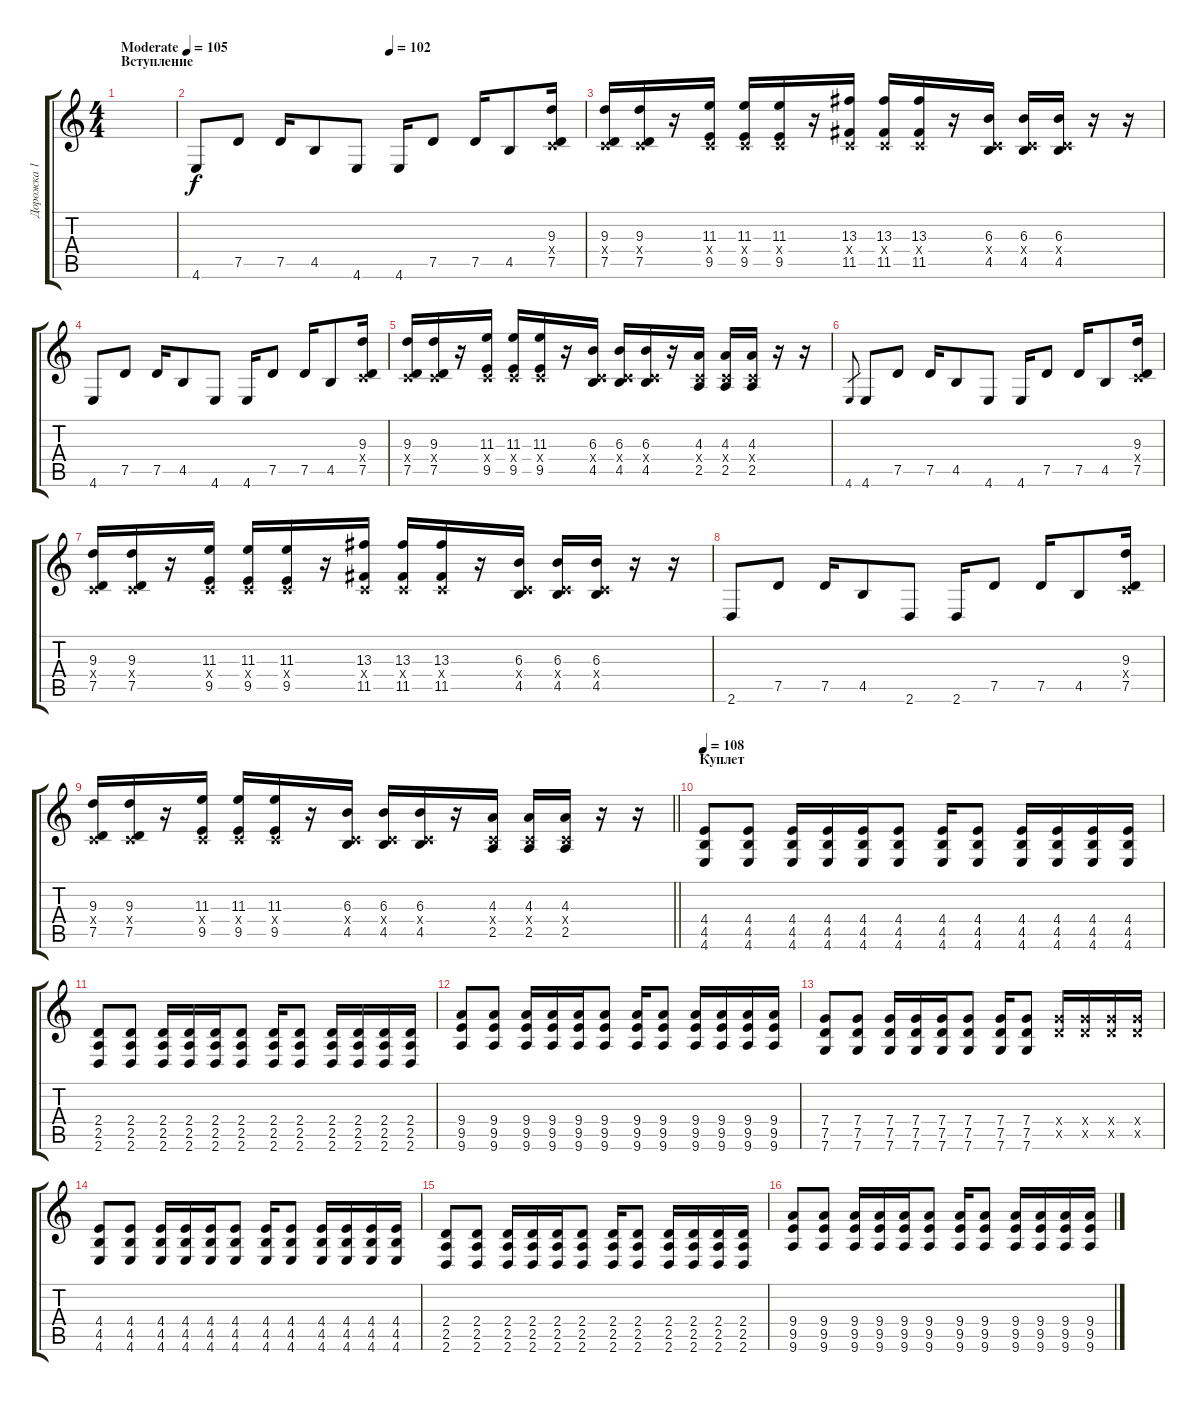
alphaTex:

\track ("Дорожка 1" "Дорожка 1") {instrument distortionguitar}
\staff {score tabs}
\tuning (D4 A3 F3 C3 G2 C2) {hide}
\ts (4 4)
\section ("" "Вступление")
\tempo (105 "Moderate")
\clef g2
\ks c
|
\tempo (102 0.5)
4.6.8 7.5.8 7.5.16 4.5.8 4.6.8 4.6.16 7.5.8 7.5.16 4.5.8 (9.3 0.4{x} 7.5).16 |
(9.3 0.4{x} 7.5).16 (9.3 0.4{x} 7.5).16 r.16 (11.3 0.4{x} 9.5).16 (11.3 0.4{x} 9.5).16 (11.3 0.4{x} 9.5).16 r.16 (13.3 0.4{x} 11.5).16 (13.3 0.4{x} 11.5).16 (13.3 0.4{x} 11.5).16 r.16 (6.3 0.4{x} 4.5).16 (6.3 0.4{x} 4.5).16 (6.3 0.4{x} 4.5).16 r.16 r.16 |
4.6.8 7.5.8 7.5.16 4.5.8 4.6.8 4.6.16 7.5.8 7.5.16 4.5.8 (9.3 0.4{x} 7.5).16 |
(9.3 0.4{x} 7.5).16 (9.3 0.4{x} 7.5).16 r.16 (11.3 0.4{x} 9.5).16 (11.3 0.4{x} 9.5).16 (11.3 0.4{x} 9.5).16 r.16 (6.3 0.4{x} 4.5).16 (6.3 0.4{x} 4.5).16 (6.3 0.4{x} 4.5).16 r.16 (4.3 0.4{x} 2.5).16 (4.3 0.4{x} 2.5).16 (4.3 0.4{x} 2.5).16 r.16 r.16 |
4.6.8{gr} 4.6.8 7.5.8 7.5.16 4.5.8 4.6.8 4.6.16 7.5.8 7.5.16 4.5.8 (9.3 0.4{x} 7.5).16 |
(9.3 0.4{x} 7.5).16 (9.3 0.4{x} 7.5).16 r.16 (11.3 0.4{x} 9.5).16 (11.3 0.4{x} 9.5).16 (11.3 0.4{x} 9.5).16 r.16 (13.3 0.4{x} 11.5).16 (13.3 0.4{x} 11.5).16 (13.3 0.4{x} 11.5).16 r.16 (6.3 0.4{x} 4.5).16 (6.3 0.4{x} 4.5).16 (6.3 0.4{x} 4.5).16 r.16 r.16 |
2.6.8 7.5.8 7.5.16 4.5.8 2.6.8 2.6.16 7.5.8 7.5.16 4.5.8 (9.3 0.4{x} 7.5).16 |
\barLineRight lightlight
(9.3 0.4{x} 7.5).16 (9.3 0.4{x} 7.5).16 r.16 (11.3 0.4{x} 9.5).16 (11.3 0.4{x} 9.5).16 (11.3 0.4{x} 9.5).16 r.16 (6.3 0.4{x} 4.5).16 (6.3 0.4{x} 4.5).16 (6.3 0.4{x} 4.5).16 r.16 (4.3 0.4{x} 2.5).16 (4.3 0.4{x} 2.5).16 (4.3 0.4{x} 2.5).16 r.16 r.16 |
\section ("" "Куплет")
\tempo 108
(4.4 4.5 4.6).8 (4.4 4.5 4.6).8 (4.4 4.5 4.6).16 (4.4 4.5 4.6).16 (4.4 4.5 4.6).16 (4.4 4.5 4.6).8 (4.4 4.5 4.6).16 (4.4 4.5 4.6).8 (4.4 4.5 4.6).16 (4.4 4.5 4.6).16 (4.4 4.5 4.6).16 (4.4 4.5 4.6).16 |
(2.4 2.5 2.6).8 (2.4 2.5 2.6).8 (2.4 2.5 2.6).16 (2.4 2.5 2.6).16 (2.4 2.5 2.6).16 (2.4 2.5 2.6).8 (2.4 2.5 2.6).16 (2.4 2.5 2.6).8 (2.4 2.5 2.6).16 (2.4 2.5 2.6).16 (2.4 2.5 2.6).16 (2.4 2.5 2.6).16 |
(9.4 9.5 9.6).8 (9.4 9.5 9.6).8 (9.4 9.5 9.6).16 (9.4 9.5 9.6).16 (9.4 9.5 9.6).16 (9.4 9.5 9.6).8 (9.4 9.5 9.6).16 (9.4 9.5 9.6).8 (9.4 9.5 9.6).16 (9.4 9.5 9.6).16 (9.4 9.5 9.6).16 (9.4 9.5 9.6).16 |
(7.4 7.5 7.6).8 (7.4 7.5 7.6).8 (7.4 7.5 7.6).16 (7.4 7.5 7.6).16 (7.4 7.5 7.6).16 (7.4 7.5 7.6).8 (7.4 7.5 7.6).16 (7.4 7.5 7.6).8 (7.4{x} 7.5{x}).16 (7.4{x} 7.5{x}).16 (7.4{x} 7.5{x}).16 (7.4{x} 7.5{x}).16 |
(4.4 4.5 4.6).8 (4.4 4.5 4.6).8 (4.4 4.5 4.6).16 (4.4 4.5 4.6).16 (4.4 4.5 4.6).16 (4.4 4.5 4.6).8 (4.4 4.5 4.6).16 (4.4 4.5 4.6).8 (4.4 4.5 4.6).16 (4.4 4.5 4.6).16 (4.4 4.5 4.6).16 (4.4 4.5 4.6).16 |
(2.4 2.5 2.6).8 (2.4 2.5 2.6).8 (2.4 2.5 2.6).16 (2.4 2.5 2.6).16 (2.4 2.5 2.6).16 (2.4 2.5 2.6).8 (2.4 2.5 2.6).16 (2.4 2.5 2.6).8 (2.4 2.5 2.6).16 (2.4 2.5 2.6).16 (2.4 2.5 2.6).16 (2.4 2.5 2.6).16 |
(9.4 9.5 9.6).8 (9.4 9.5 9.6).8 (9.4 9.5 9.6).16 (9.4 9.5 9.6).16 (9.4 9.5 9.6).16 (9.4 9.5 9.6).8 (9.4 9.5 9.6).16 (9.4 9.5 9.6).8 (9.4 9.5 9.6).16 (9.4 9.5 9.6).16 (9.4 9.5 9.6).16 (9.4 9.5 9.6).16
